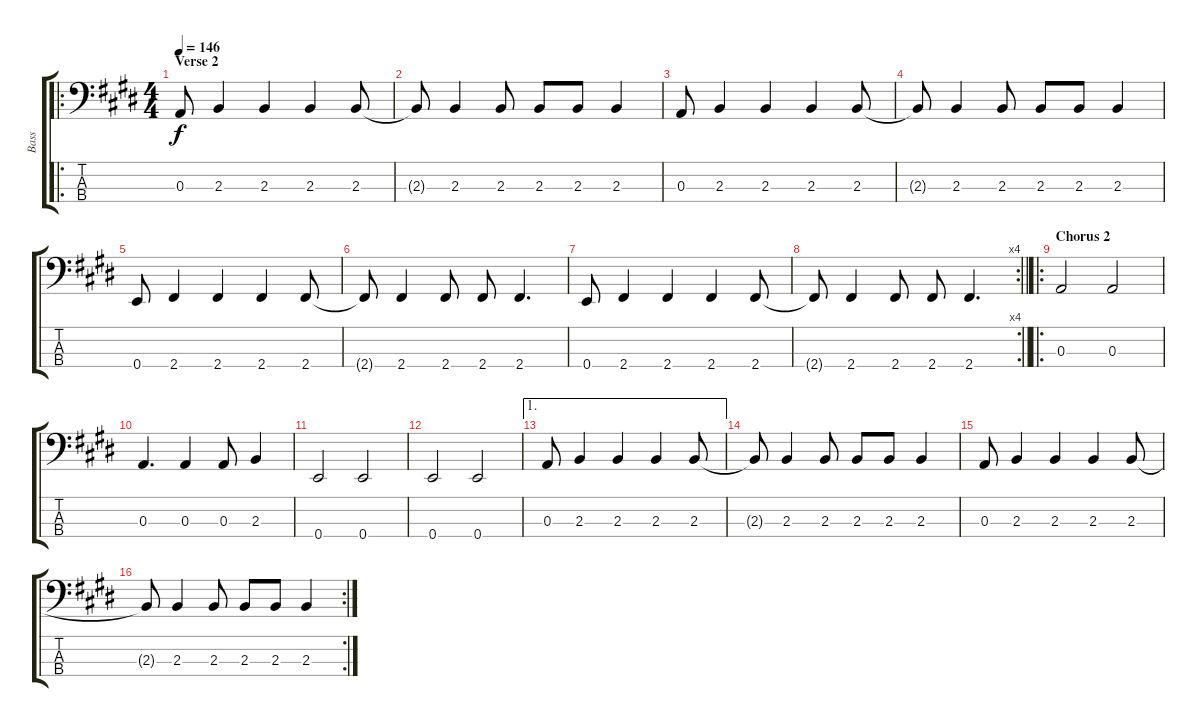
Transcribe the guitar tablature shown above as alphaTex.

\track ("Bass" "Bass") {instrument electricbassfinger}
\staff {score tabs}
\tuning (G2 D2 A1 E1) {hide}
\ro
\ts (4 4)
\section ("" "Verse 2")
\tempo 146
\clef f4
\ks e
0.3.8{dy f} 2.3.4 2.3.4 2.3.4 2.3.8 |
2.3{t}.8 2.3.4 2.3.8 2.3.8 2.3.8 2.3.4 |
0.3.8 2.3.4 2.3.4 2.3.4 2.3.8 |
2.3{t}.8 2.3.4 2.3.8 2.3.8 2.3.8 2.3.4 |
0.4.8 2.4.4 2.4.4 2.4.4 2.4.8 |
2.4{t}.8 2.4.4 2.4.8 2.4.8 2.4.4{d} |
0.4.8 2.4.4 2.4.4 2.4.4 2.4.8 |
\rc 4
\barLineRight lightlight
2.4{t}.8 2.4.4 2.4.8 2.4.8 2.4.4{d} |
\ro
\section ("" "Chorus 2")
0.3.2 0.3.2 |
0.3.4{d} 0.3.4 0.3.8 2.3.4 |
0.4.2 0.4.2 |
0.4.2 0.4.2 |
\ae 1
0.3.8 2.3.4 2.3.4 2.3.4 2.3.8 |
2.3{t}.8 2.3.4 2.3.8 2.3.8 2.3.8 2.3.4 |
0.3.8 2.3.4 2.3.4 2.3.4 2.3.8 |
\rc 2
2.3{t}.8 2.3.4 2.3.8 2.3.8 2.3.8 2.3.4
